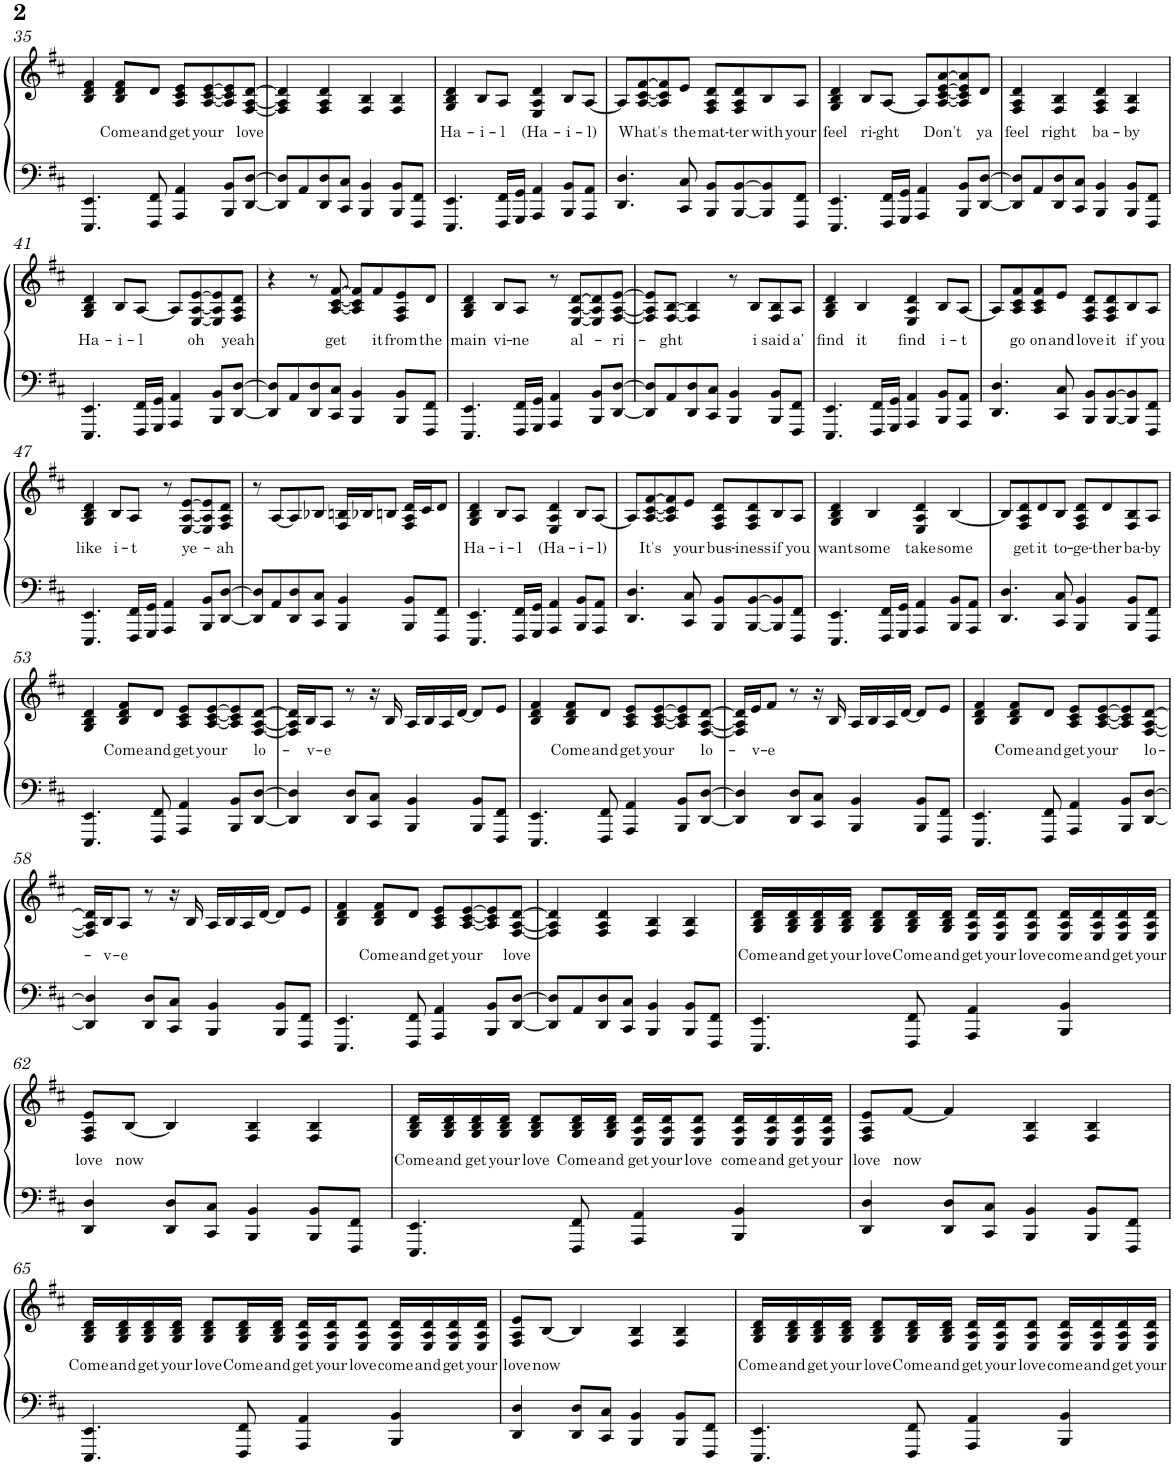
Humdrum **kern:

**kern	**kern	**text
*part1	*part1	*part1
*staff2	*staff1	*staff1
*I"Piano	*	*
*I'Pno.	*	*
!!LO:PB:g=z
*clefF4	*clefG2	*
*k[f#c#]	*k[f#c#]	*
*M4/4	*M4/4	*
=35	=35	=35
4.EEE/ 4.EE/	4B/ 4d/ 4f#/	.
!	!	!LO:LY:b
.	8B/ 8d/ 8f#/L	Come
!	!	!LO:LY:b
8FFF#/ 8FF#/	8d/J	and
!	!	!LO:LY:b
4AAA/ 4AA/	8A/ 8c#/ 8e/L	get
!	!	!LO:LY:b
.	[8A/ [8c#/ [8e/	your
8BBB/ 8BB/L	8A/] 8c#/] 8e/]	.
!	!	!LO:LY:b
[8DD/ [8D/J	[8F#/ [8A/ [8d/J	love
=36	=36	=36
8DD/] 8D/]L	4F#/] 4A/] 4d/]	.
8AA/	.	.
8DD/ 8D/	4F#/ 4A/ 4d/	.
8CC#/ 8C#/J	.	.
4BBB/ 4BB/	4F#/ 4B/	.
8BBB/ 8BB/L	4F#/ 4B/	.
8FFF#/ 8FF#/J	.	.
=37	=37	=37
!	!	!LO:LY:b
4.EEE/ 4.EE/	4G/ 4B/ 4d/	Ha-
!	!	!LO:LY:b
.	8B/L	-i-
!	!	!LO:LY:b
16FFF#/ 16FF#/LL	8A/J	-l
16GGG/ 16GG/JJ	.	.
!	!	!LO:LY:b
4AAA/ 4AA/	4E/ 4A/ 4d/	(Ha-
!	!	!LO:LY:b
8BBB/ 8BB/L	8B/L	-i-
!	!	!LO:LY:b
8AAA/ 8AA/J	[8A/J	-l)
=38	=38	=38
4.DD/ 4.D/	8A/L]	.
!	!	!LO:LY:b
.	[8A/ [8c#/ [8f#/	What's
.	8A/] 8c#/] 8f#/]	.
!	!	!LO:LY:b
8CC#/ 8C#/	8e/J	the
!	!	!LO:LY:b
8BBB/ 8BB/L	8F#/ 8A/ 8d/L	mat-
!	!	!LO:LY:b
[8BBB/ [8BB/	8F#/ 8A/ 8d/	-ter
!	!	!LO:LY:b
8BBB/] 8BB/]	8B/	with
!	!	!LO:LY:b
8FFF#/ 8FF#/J	8A/J	your
=39	=39	=39
!	!	!LO:LY:b
4.EEE/ 4.EE/	4G/ 4B/ 4d/	feel
!	!	!LO:LY:b
.	8B/L	ri-
!	!	!LO:LY:b
16FFF#/ 16FF#/LL	[8A/J	-ght
16GGG/ 16GG/JJ	.	.
4AAA/ 4AA/	8A/L]	.
!	!	!LO:LY:b
.	[8A/ [8c#/ [8e/ [8a/	Don't
8BBB/ 8BB/L	8A/] 8c#/] 8e/] 8a/]	.
!	!	!LO:LY:b
[8DD/ [8D/J	8d/J	ya
=40	=40	=40
!	!	!LO:LY:b
8DD/] 8D/]L	4F#/ 4A/ 4d/	feel
8AA/	.	.
!	!	!LO:LY:b
8DD/ 8D/	4F#/ 4B/	right
8CC#/ 8C#/J	.	.
!	!	!LO:LY:b
4BBB/ 4BB/	4F#/ 4A/ 4d/	ba-
!	!	!LO:LY:b
8BBB/ 8BB/L	4F#/ 4B/	-by
8FFF#/ 8FF#/J	.	.
!!LO:LB:g=z
=41	=41	=41
!	!	!LO:LY:b
4.EEE/ 4.EE/	4G/ 4B/ 4d/	Ha-
!	!	!LO:LY:b
.	8B/L	-i-
!	!	!LO:LY:b
16FFF#/ 16FF#/LL	[8A/J	-l
16GGG/ 16GG/JJ	.	.
4AAA/ 4AA/	8A/L]	.
!	!	!LO:LY:b
.	[8E/ [8A/ [8e/	oh
8BBB/ 8BB/L	8E/] 8A/] 8e/]	.
!	!	!LO:LY:b
[8DD/ [8D/J	8F#/ 8A/ 8d/J	yeah
=42	=42	=42
8DD/] 8D/]L	4r	.
8AA/	.	.
8DD/ 8D/	8r	.
!	!	!LO:LY:b
8CC#/ 8C#/J	[8A/ [8c#/ [8f#/	get
4BBB/ 4BB/	8A/] 8c#/] 8f#/]L	.
!	!	!LO:LY:b
.	8f#/	it
!	!	!LO:LY:b
8BBB/ 8BB/L	8F#/ 8A/ 8e/	from
!	!	!LO:LY:b
8FFF#/ 8FF#/J	8d/J	the
=43	=43	=43
!	!	!LO:LY:b
4.EEE/ 4.EE/	4G/ 4B/ 4d/	main
!	!	!LO:LY:b
.	8B/L	vi-
!	!	!LO:LY:b
16FFF#/ 16FF#/LL	8A/J	-ne
16GGG/ 16GG/JJ	.	.
4AAA/ 4AA/	8r	.
!	!	!LO:LY:b
.	[8E/ [8A/ [8d/L	al-
8BBB/ 8BB/L	8E/] 8A/] 8d/]	.
!	!	!LO:LY:b
[8DD/ [8D/J	[8F#/ [8A/ [8e/J	-ri-
=44	=44	=44
8DD/] 8D/]L	8F#/] 8A/] 8e/]L	.
!	!	!LO:LY:b
8AA/	[8F#/ [8B/J	-ght
8DD/ 8D/	4F#/] 4B/]	.
8CC#/ 8C#/J	.	.
4BBB/ 4BB/	8r	.
!	!	!LO:LY:b
.	8B/L	i
!	!	!LO:LY:b
8BBB/ 8BB/L	8F#/ 8B/	said
!	!	!LO:LY:b
8FFF#/ 8FF#/J	8A/J	a'
=45	=45	=45
!	!	!LO:LY:b
4.EEE/ 4.EE/	4G/ 4B/ 4d/	find
!	!	!LO:LY:b
.	4B/	it
16FFF#/ 16FF#/LL	.	.
16GGG/ 16GG/JJ	.	.
!	!	!LO:LY:b
4AAA/ 4AA/	4E/ 4A/ 4d/	find
!	!	!LO:LY:b
8BBB/ 8BB/L	8B/L	i-
!	!	!LO:LY:b
8AAA/ 8AA/J	[8A/J	-t
=46	=46	=46
4.DD/ 4.D/	8A/L]	.
!	!	!LO:LY:b
.	8A/ 8c#/ 8f#/	go
!	!	!LO:LY:b
.	8A/ 8c#/ 8f#/	on
!	!	!LO:LY:b
8CC#/ 8C#/	8e/J	and
!	!	!LO:LY:b
8BBB/ 8BB/L	8F#/ 8A/ 8d/L	love
!	!	!LO:LY:b
[8BBB/ [8BB/	8F#/ 8A/ 8d/	it
!	!	!LO:LY:b
8BBB/] 8BB/]	8B/	if
!	!	!LO:LY:b
8FFF#/ 8FF#/J	8A/J	you
!!LO:LB:g=z
=47	=47	=47
!	!	!LO:LY:b
4.EEE/ 4.EE/	4G/ 4B/ 4d/	like
!	!	!LO:LY:b
.	8B/L	i-
!	!	!LO:LY:b
16FFF#/ 16FF#/LL	8A/J	-t
16GGG/ 16GG/JJ	.	.
4AAA/ 4AA/	8r	.
!	!	!LO:LY:b
.	[8E/ [8A/ [8e/L	ye-
8BBB/ 8BB/L	8E/] 8A/] 8e/]	.
!	!	!LO:LY:b
[8DD/ [8D/J	8F#/ 8A/ 8d/J	-ah
=48	=48	=48
8DD/] 8D/]L	8r	.
8AA/	[8A/L	.
8DD/ 8D/	8A/]	.
8CC#/ 8C#/J	8B-X/J	.
4BBB/ 4BB/	16F#/ 16Bn/LL	.
.	16B-X/J	.
.	8Bn/J	.
8BBB/ 8BB/L	16F#/ 16A/ 16d/LL	.
.	16c#/J	.
8FFF#/ 8FF#/J	8d/J	.
=49	=49	=49
!	!	!LO:LY:b
4.EEE/ 4.EE/	4G/ 4B/ 4d/	Ha-
!	!	!LO:LY:b
.	8B/L	-i-
!	!	!LO:LY:b
16FFF#/ 16FF#/LL	8A/J	-l
16GGG/ 16GG/JJ	.	.
!	!	!LO:LY:b
4AAA/ 4AA/	4E/ 4A/ 4d/	(Ha-
!	!	!LO:LY:b
8BBB/ 8BB/L	8B/L	-i-
!	!	!LO:LY:b
8AAA/ 8AA/J	[8A/J	-l)
=50	=50	=50
4.DD/ 4.D/	8A/L]	.
!	!	!LO:LY:b
.	[8A/ [8c#/ [8f#/	It's
.	8A/] 8c#/] 8f#/]	.
!	!	!LO:LY:b
8CC#/ 8C#/	8e/J	your
!	!	!LO:LY:b
8BBB/ 8BB/L	8F#/ 8A/ 8d/L	bus-
!	!	!LO:LY:b
[8BBB/ [8BB/	8F#/ 8A/ 8d/	-iness
!	!	!LO:LY:b
8BBB/] 8BB/]	8B/	if
!	!	!LO:LY:b
8FFF#/ 8FF#/J	8A/J	you
=51	=51	=51
!	!	!LO:LY:b
4.EEE/ 4.EE/	4G/ 4B/ 4d/	want
!	!	!LO:LY:b
.	4B/	some
16FFF#/ 16FF#/LL	.	.
16GGG/ 16GG/JJ	.	.
!	!	!LO:LY:b
4AAA/ 4AA/	4E/ 4A/ 4d/	take
!	!	!LO:LY:b
8BBB/ 8BB/L	[4B/	some
8AAA/ 8AA/J	.	.
=52	=52	=52
4.DD/ 4.D/	8B/L]	.
!	!	!LO:LY:b
.	8F#/ 8A/ 8d/	get
!	!	!LO:LY:b
.	8d/	it
!	!	!LO:LY:b
8CC#/ 8C#/	8B/J	to-
!	!	!LO:LY:b
4BBB/ 4BB/	8F#/ 8A/ 8d/L	-ge-
!	!	!LO:LY:b
.	8d/	-ther
!	!	!LO:LY:b
8BBB/ 8BB/L	8F#/ 8B/	ba-
!	!	!LO:LY:b
8FFF#/ 8FF#/J	8A/J	-by
!!LO:LB:g=z
=53	=53	=53
4.EEE/ 4.EE/	4G/ 4B/ 4d/	.
!	!	!LO:LY:b
.	8B/ 8d/ 8f#/L	Come
!	!	!LO:LY:b
8FFF#/ 8FF#/	8d/J	and
!	!	!LO:LY:b
4AAA/ 4AA/	8A/ 8c#/ 8e/L	get
!	!	!LO:LY:b
.	[8A/ [8c#/ [8e/	your
8BBB/ 8BB/L	8A/] 8c#/] 8e/]	.
!	!	!LO:LY:b
[8DD/ [8D/J	[8F#/ [8A/ [8d/J	lo-
=54	=54	=54
4DD/] 4D/]	16F#/] 16A/] 16d/]LL	.
!	!	!LO:LY:b
.	16B/J	-v-
!	!	!LO:LY:b
.	8A/J	-e
8DD/ 8D/L	8r	.
8CC#/ 8C#/J	16r	.
.	16B/	.
4BBB/ 4BB/	16A/LL	.
.	16B/	.
.	16A/	.
.	[16d/JJ	.
8BBB/ 8BB/L	8d/L]	.
8FFF#/ 8FF#/J	8e/J	.
=55	=55	=55
4.EEE/ 4.EE/	4B/ 4d/ 4f#/	.
!	!	!LO:LY:b
.	8B/ 8d/ 8f#/L	Come
!	!	!LO:LY:b
8FFF#/ 8FF#/	8d/J	and
!	!	!LO:LY:b
4AAA/ 4AA/	8A/ 8c#/ 8e/L	get
!	!	!LO:LY:b
.	[8A/ [8c#/ [8e/	your
8BBB/ 8BB/L	8A/] 8c#/] 8e/]	.
!	!	!LO:LY:b
[8DD/ [8D/J	[8F#/ [8A/ [8d/J	lo-
=56	=56	=56
4DD/] 4D/]	16F#/] 16A/] 16d/]LL	.
!	!	!LO:LY:b
.	16e/J	-v-
!	!	!LO:LY:b
.	8f#/J	-e
8DD/ 8D/L	8r	.
8CC#/ 8C#/J	16r	.
.	16B/	.
4BBB/ 4BB/	16A/LL	.
.	16B/	.
.	16A/	.
.	[16d/JJ	.
8BBB/ 8BB/L	8d/L]	.
8FFF#/ 8FF#/J	8e/J	.
=57	=57	=57
4.EEE/ 4.EE/	4B/ 4d/ 4f#/	.
!	!	!LO:LY:b
.	8B/ 8d/ 8f#/L	Come
!	!	!LO:LY:b
8FFF#/ 8FF#/	8d/J	and
!	!	!LO:LY:b
4AAA/ 4AA/	8A/ 8c#/ 8e/L	get
!	!	!LO:LY:b
.	[8A/ [8c#/ [8e/	your
8BBB/ 8BB/L	8A/] 8c#/] 8e/]	.
!	!	!LO:LY:b
[8DD/ [8D/J	[8F#/ [8A/ [8d/J	lo-
!!LO:LB:g=z
=58	=58	=58
4DD/] 4D/]	16F#/] 16A/] 16d/]LL	.
!	!	!LO:LY:b
.	16B/J	-v-
!	!	!LO:LY:b
.	8A/J	-e
8DD/ 8D/L	8r	.
8CC#/ 8C#/J	16r	.
.	16B/	.
4BBB/ 4BB/	16A/LL	.
.	16B/	.
.	16A/	.
.	[16d/JJ	.
8BBB/ 8BB/L	8d/L]	.
8FFF#/ 8FF#/J	8e/J	.
=59	=59	=59
4.EEE/ 4.EE/	4B/ 4d/ 4f#/	.
!	!	!LO:LY:b
.	8B/ 8d/ 8f#/L	Come
!	!	!LO:LY:b
8FFF#/ 8FF#/	8d/J	and
!	!	!LO:LY:b
4AAA/ 4AA/	8A/ 8c#/ 8e/L	get
!	!	!LO:LY:b
.	[8A/ [8c#/ [8e/	your
8BBB/ 8BB/L	8A/] 8c#/] 8e/]	.
!	!	!LO:LY:b
[8DD/ [8D/J	[8F#/ [8A/ [8d/J	love
=60	=60	=60
8DD/] 8D/]L	4F#/] 4A/] 4d/]	.
8AA/	.	.
8DD/ 8D/	4F#/ 4A/ 4d/	.
8CC#/ 8C#/J	.	.
4BBB/ 4BB/	4F#/ 4B/	.
8BBB/ 8BB/L	4F#/ 4B/	.
8FFF#/ 8FF#/J	.	.
=61	=61	=61
!	!	!LO:LY:b
4.EEE/ 4.EE/	16G/ 16B/ 16d/LL	Come
!	!	!LO:LY:b
.	16G/ 16B/ 16d/	and
!	!	!LO:LY:b
.	16G/ 16B/ 16d/	get
!	!	!LO:LY:b
.	16G/ 16B/ 16d/JJ	your
!	!	!LO:LY:b
.	8G/ 8B/ 8d/L	love
!	!	!LO:LY:b
8FFF#/ 8FF#/	16G/ 16B/ 16d/L	Come
!	!	!LO:LY:b
.	16G/ 16B/ 16d/JJ	and
!	!	!LO:LY:b
4AAA/ 4AA/	16E/ 16A/ 16d/LL	get
!	!	!LO:LY:b
.	16E/ 16A/ 16d/J	your
!	!	!LO:LY:b
.	8E/ 8A/ 8d/J	love
!	!	!LO:LY:b
4BBB/ 4BB/	16E/ 16A/ 16d/LL	come
!	!	!LO:LY:b
.	16E/ 16A/ 16d/	and
!	!	!LO:LY:b
.	16E/ 16A/ 16d/	get
!	!	!LO:LY:b
.	16E/ 16A/ 16d/JJ	your
!!LO:LB:g=z
=62	=62	=62
!	!	!LO:LY:b
4DD/ 4D/	8F#/ 8A/ 8e/L	love
!	!	!LO:LY:b
.	[8B/J	now
8DD/ 8D/L	4B/]	.
8CC#/ 8C#/J	.	.
4BBB/ 4BB/	4F#/ 4B/	.
8BBB/ 8BB/L	4F#/ 4B/	.
8FFF#/ 8FF#/J	.	.
=63	=63	=63
!	!	!LO:LY:b
4.EEE/ 4.EE/	16G/ 16B/ 16d/LL	Come
!	!	!LO:LY:b
.	16G/ 16B/ 16d/	and
!	!	!LO:LY:b
.	16G/ 16B/ 16d/	get
!	!	!LO:LY:b
.	16G/ 16B/ 16d/JJ	your
!	!	!LO:LY:b
.	8G/ 8B/ 8d/L	love
!	!	!LO:LY:b
8FFF#/ 8FF#/	16G/ 16B/ 16d/L	Come
!	!	!LO:LY:b
.	16G/ 16B/ 16d/JJ	and
!	!	!LO:LY:b
4AAA/ 4AA/	16E/ 16A/ 16d/LL	get
!	!	!LO:LY:b
.	16E/ 16A/ 16d/J	your
!	!	!LO:LY:b
.	8E/ 8A/ 8d/J	love
!	!	!LO:LY:b
4BBB/ 4BB/	16E/ 16A/ 16d/LL	come
!	!	!LO:LY:b
.	16E/ 16A/ 16d/	and
!	!	!LO:LY:b
.	16E/ 16A/ 16d/	get
!	!	!LO:LY:b
.	16E/ 16A/ 16d/JJ	your
=64	=64	=64
!	!	!LO:LY:b
4DD/ 4D/	8F#/ 8A/ 8e/L	love
!	!	!LO:LY:b
.	[8f#/J	now
8DD/ 8D/L	4f#/]	.
8CC#/ 8C#/J	.	.
4BBB/ 4BB/	4F#/ 4B/	.
8BBB/ 8BB/L	4F#/ 4B/	.
8FFF#/ 8FF#/J	.	.
!!LO:LB:g=z
=65	=65	=65
!	!	!LO:LY:b
4.EEE/ 4.EE/	16G/ 16B/ 16d/LL	Come
!	!	!LO:LY:b
.	16G/ 16B/ 16d/	and
!	!	!LO:LY:b
.	16G/ 16B/ 16d/	get
!	!	!LO:LY:b
.	16G/ 16B/ 16d/JJ	your
!	!	!LO:LY:b
.	8G/ 8B/ 8d/L	love
!	!	!LO:LY:b
8FFF#/ 8FF#/	16G/ 16B/ 16d/L	Come
!	!	!LO:LY:b
.	16G/ 16B/ 16d/JJ	and
!	!	!LO:LY:b
4AAA/ 4AA/	16E/ 16A/ 16d/LL	get
!	!	!LO:LY:b
.	16E/ 16A/ 16d/J	your
!	!	!LO:LY:b
.	8E/ 8A/ 8d/J	love
!	!	!LO:LY:b
4BBB/ 4BB/	16E/ 16A/ 16d/LL	come
!	!	!LO:LY:b
.	16E/ 16A/ 16d/	and
!	!	!LO:LY:b
.	16E/ 16A/ 16d/	get
!	!	!LO:LY:b
.	16E/ 16A/ 16d/JJ	your
=66	=66	=66
!	!	!LO:LY:b
4DD/ 4D/	8F#/ 8A/ 8e/L	love
!	!	!LO:LY:b
.	[8B/J	now
8DD/ 8D/L	4B/]	.
8CC#/ 8C#/J	.	.
4BBB/ 4BB/	4F#/ 4B/	.
8BBB/ 8BB/L	4F#/ 4B/	.
8FFF#/ 8FF#/J	.	.
=67	=67	=67
!	!	!LO:LY:b
4.EEE/ 4.EE/	16G/ 16B/ 16d/LL	Come
!	!	!LO:LY:b
.	16G/ 16B/ 16d/	and
!	!	!LO:LY:b
.	16G/ 16B/ 16d/	get
!	!	!LO:LY:b
.	16G/ 16B/ 16d/JJ	your
!	!	!LO:LY:b
.	8G/ 8B/ 8d/L	love
!	!	!LO:LY:b
8FFF#/ 8FF#/	16G/ 16B/ 16d/L	Come
!	!	!LO:LY:b
.	16G/ 16B/ 16d/JJ	and
!	!	!LO:LY:b
4AAA/ 4AA/	16E/ 16A/ 16d/LL	get
!	!	!LO:LY:b
.	16E/ 16A/ 16d/J	your
!	!	!LO:LY:b
.	8E/ 8A/ 8d/J	love
!	!	!LO:LY:b
4BBB/ 4BB/	16E/ 16A/ 16d/LL	come
!	!	!LO:LY:b
.	16E/ 16A/ 16d/	and
!	!	!LO:LY:b
.	16E/ 16A/ 16d/	get
!	!	!LO:LY:b
.	16E/ 16A/ 16d/JJ	your
=	=	=
*-	*-	*-
